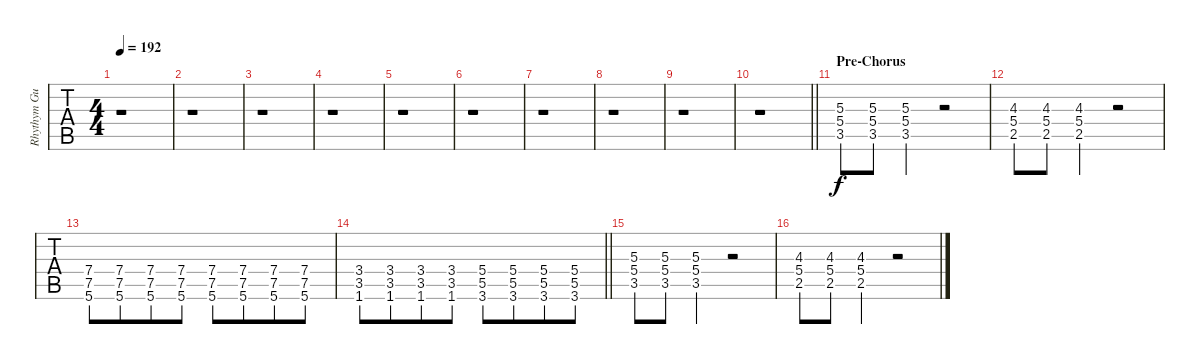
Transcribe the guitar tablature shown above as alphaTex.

\track ("Rhythym Guitar" "Rhythym Gu") {instrument distortionguitar}
\staff {tabs}
\tuning (E4 B3 G3 D3 A2 E2) {hide}
\ts (4 4)
\tempo 192
\clef g2
\ks c
r.1{dy f} |
r.1 |
r.1 |
r.1 |
r.1 |
r.1 |
r.1 |
r.1 |
r.1 |
\barLineRight lightlight
r.1 |
\section ("" "Pre-Chorus")
(5.3 5.4 3.5).8 (5.3 5.4 3.5).8 (5.3 5.4 3.5).4 r.2 |
(4.3 5.4 2.5).8 (4.3 5.4 2.5).8 (4.3 5.4 2.5).4 r.2 |
(7.4 7.5 5.6).8 (7.4 7.5 5.6).8{beam merge} (7.4 7.5 5.6).8 (7.4 7.5 5.6).8 (7.4 7.5 5.6).8 (7.4 7.5 5.6).8{beam merge} (7.4 7.5 5.6).8 (7.4 7.5 5.6).8 |
\barLineRight lightlight
(3.4 3.5 1.6).8 (3.4 3.5 1.6).8{beam merge} (3.4 3.5 1.6).8 (3.4 3.5 1.6).8 (5.4 5.5 3.6).8 (5.4 5.5 3.6).8{beam merge} (5.4 5.5 3.6).8 (5.4 5.5 3.6).8 |
(5.3 5.4 3.5).8 (5.3 5.4 3.5).8 (5.3 5.4 3.5).4 r.2 |
(4.3 5.4 2.5).8 (4.3 5.4 2.5).8 (4.3 5.4 2.5).4 r.2
